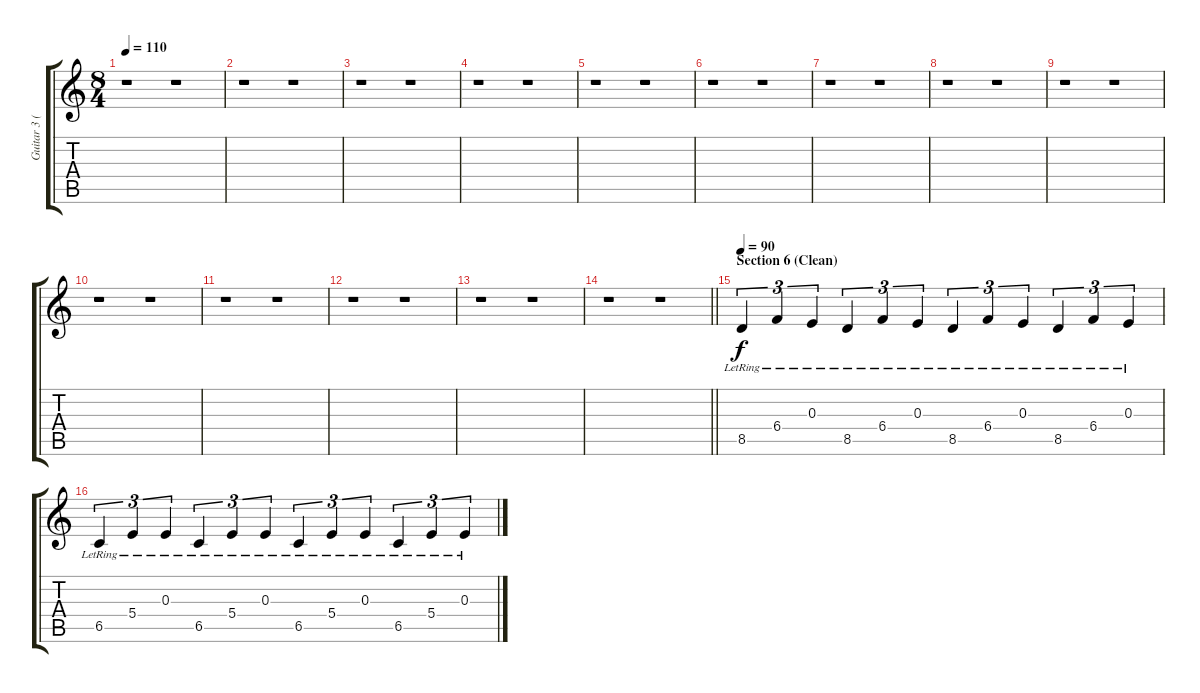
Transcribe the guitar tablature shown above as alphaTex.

\track ("Guitar 3 (Clean)" "Guitar 3 (") {instrument electricguitarclean}
\staff {score tabs}
\tuning (Db4 Ab3 E3 B2 Gb2 Db2) {hide}
\ts (8 4)
\tempo 110
\clef g2
\ks c
r.1{dy f} r.1 |
r.1 r.1 |
r.1 r.1 |
r.1 r.1 |
r.1 r.1 |
r.1 r.1 |
r.1 r.1 |
r.1 r.1 |
r.1 r.1 |
r.1 r.1 |
r.1 r.1 |
r.1 r.1 |
r.1 r.1 |
\barLineRight lightlight
r.1 r.1 |
\section ("" "Section 6 (Clean)")
\tempo 90
8.5{lr}.4{tu (3 2)} 6.4{lr}.4{tu (3 2)} 0.3{lr}.4{tu (3 2)} 8.5{lr}.4{tu (3 2)} 6.4{lr}.4{tu (3 2)} 0.3{lr}.4{tu (3 2)} 8.5{lr}.4{tu (3 2)} 6.4{lr}.4{tu (3 2)} 0.3{lr}.4{tu (3 2)} 8.5{lr}.4{tu (3 2)} 6.4{lr}.4{tu (3 2)} 0.3{lr}.4{tu (3 2)} |
6.5{lr}.4{tu (3 2)} 5.4{lr}.4{tu (3 2)} 0.3{lr}.4{tu (3 2)} 6.5{lr}.4{tu (3 2)} 5.4{lr}.4{tu (3 2)} 0.3{lr}.4{tu (3 2)} 6.5{lr}.4{tu (3 2)} 5.4{lr}.4{tu (3 2)} 0.3{lr}.4{tu (3 2)} 6.5{lr}.4{tu (3 2)} 5.4{lr}.4{tu (3 2)} 0.3{lr}.4{tu (3 2)}
